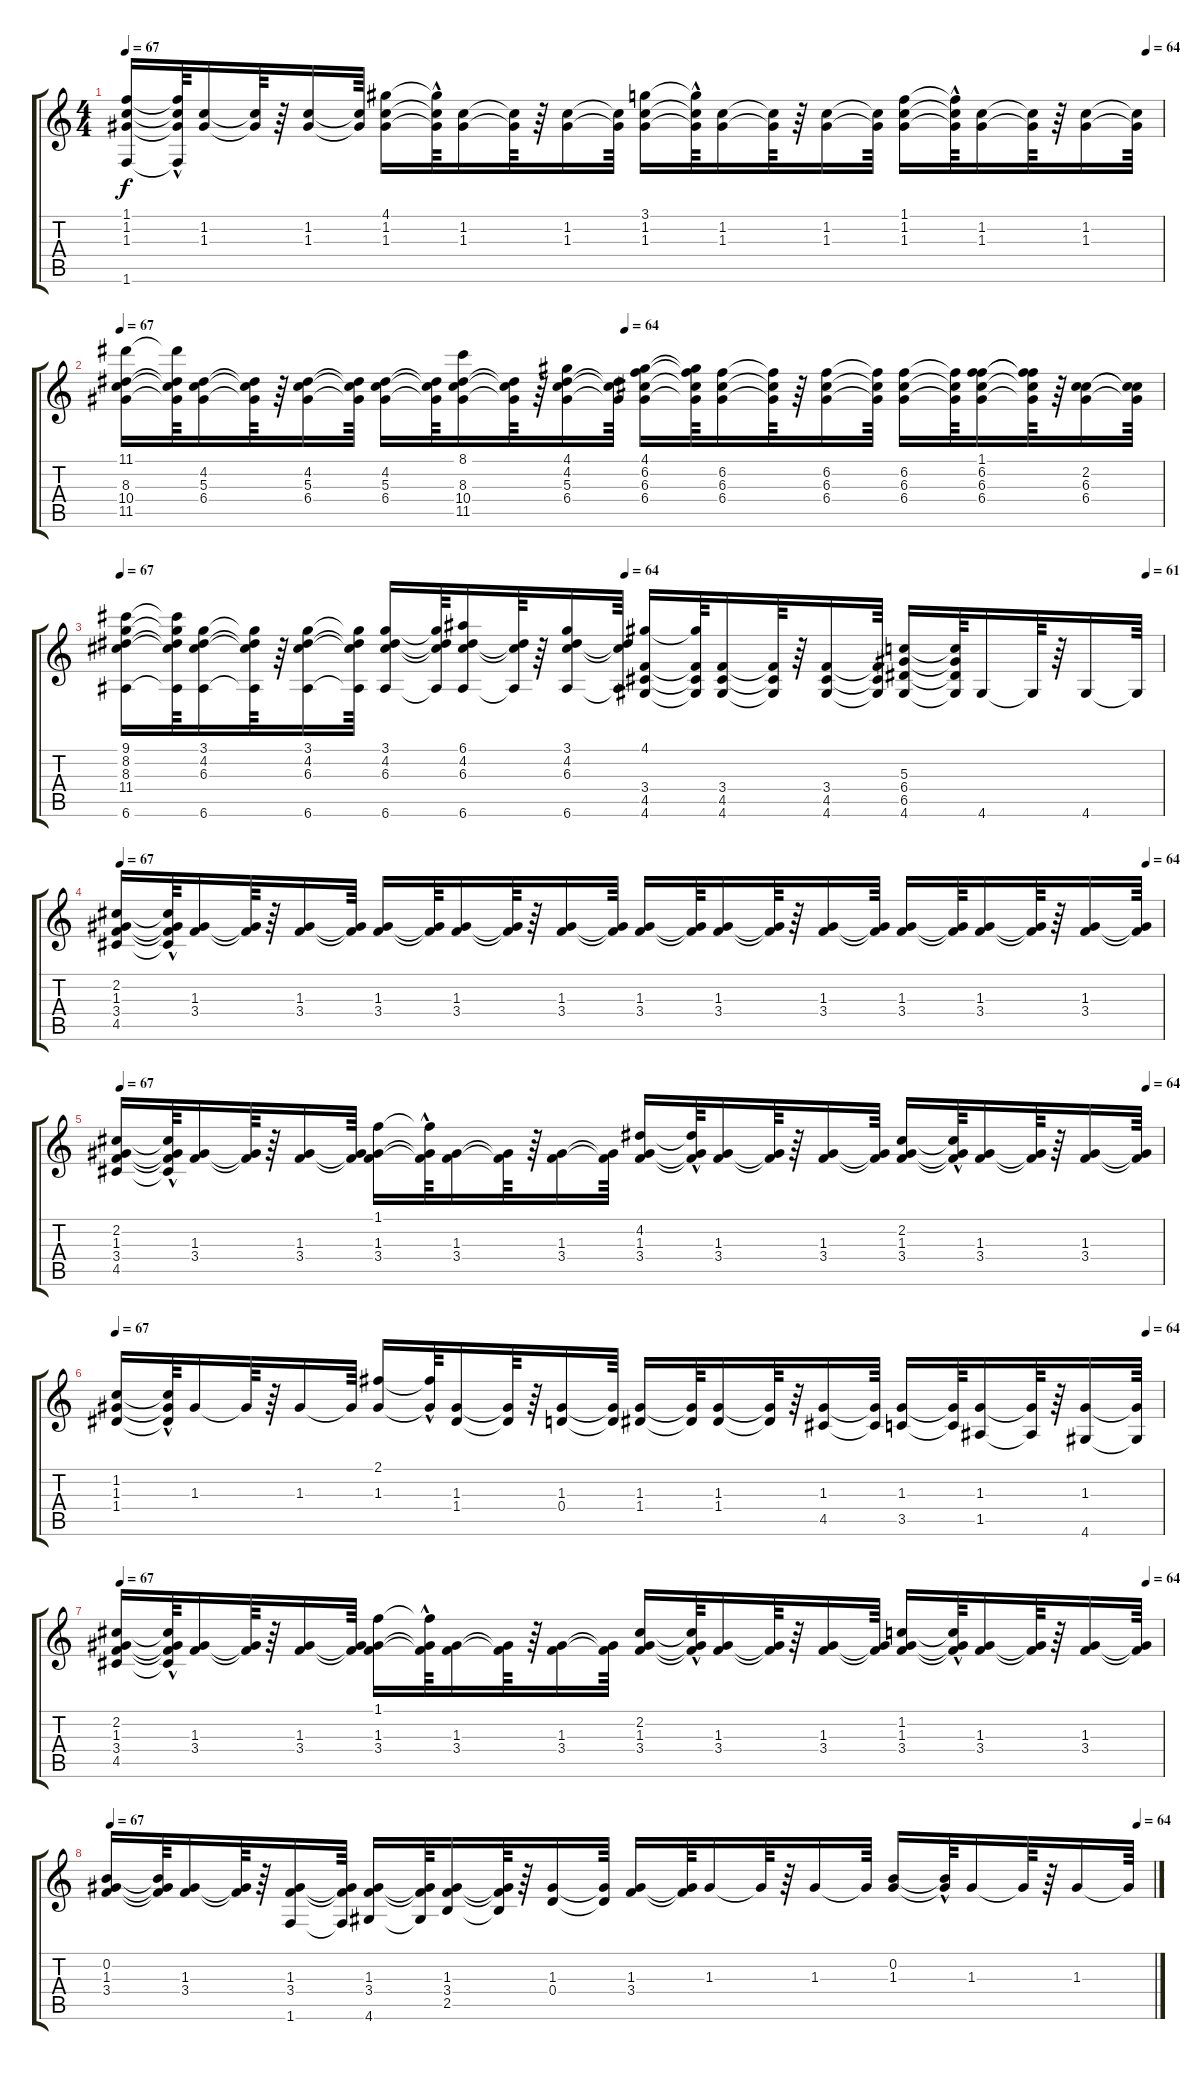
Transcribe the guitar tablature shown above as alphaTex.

\track "" {instrument acousticguitarnylon}
\staff {score tabs}
\tuning (E4 B3 G3 D3 A2 E2) {hide}
\ts (4 4)
\tempo 67
\tempo (64 0.984375)
\clef g2
\ks c
(1.1 1.2 1.3 1.6).16{dy f} (1.1{hac t} 1.2{t} 1.3{t} 1.6{hac t}).64 (1.2 1.3).16 (1.2{t} 1.3{t}).64 r.64 (1.2 1.3).16 (1.2{t} 1.3{t}).64 (4.1 1.2 1.3).16 (4.1{hac t} 1.2{t} 1.3{t}).64 (1.2 1.3).16 (1.2{t} 1.3{t}).64 r.64 (1.2 1.3).16 (1.2{t} 1.3{t}).64 (3.1 1.2 1.3).16 (3.1{hac t} 1.2{t} 1.3{t}).64 (1.2 1.3).16 (1.2{t} 1.3{t}).64 r.64 (1.2 1.3).16 (1.2{t} 1.3{t}).64 (1.1 1.2 1.3).16 (1.1{hac t} 1.2{t} 1.3{t}).64 (1.2 1.3).16 (1.2{t} 1.3{t}).64 r.64 (1.2 1.3).16 (1.2{t} 1.3{t}).64 |
\tempo 67
\tempo (64 0.484375)
(11.1 8.3 10.4 11.5).16 (11.1{t} 8.3{t} 10.4{t} 11.5{t}).64 (4.2 5.3 6.4).16 (4.2{t} 5.3{t} 6.4{t}).64 r.64 (4.2 5.3 6.4).16 (4.2{t} 5.3{t} 6.4{t}).64 (4.2 5.3 6.4).16 (4.2{t} 5.3{t} 6.4{t}).64 (8.1 8.3 10.4 11.5).16 (8.3{t} 10.4{t} 11.5{t}).64 r.64 (4.1 4.2 5.3 6.4).16 (4.2{t} 5.3{t} 6.4{t}).64 (4.1 6.2 6.3 6.4).16 (4.1{t} 6.2{t} 6.3{t} 6.4{t}).64 (6.2 6.3 6.4).16 (6.2{t} 6.3{t} 6.4{t}).64 r.64 (6.2 6.3 6.4).16 (6.2{t} 6.3{t} 6.4{t}).64 (6.2 6.3 6.4).16 (6.2{t} 6.3{t} 6.4{t}).64 (1.1 6.2 6.3 6.4).16 (1.1{t} 6.2{t} 6.3{t} 6.4{t}).64 r.64 (2.2 6.3 6.4).16 (2.2{t} 6.3{t} 6.4{t}).64 |
\tempo 67
\tempo (64 0.484375)
\tempo (61 0.984375)
(9.1 8.2 8.3 11.4 6.6).16 (9.1{t} 8.2{t} 8.3{t} 11.4{t} 6.6{t}).64 (3.1 4.2 6.3 6.6).16 (3.1{t} 4.2{t} 6.3{t} 6.6{t}).64 r.64 (3.1 4.2 6.3 6.6).16 (3.1{t} 4.2{t} 6.3{t} 6.6{t}).64 (3.1 4.2 6.3 6.6).16 (3.1{t} 4.2{t} 6.3{t} 6.6{t}).64 (6.1 4.2 6.3 6.6).16 (4.2{t} 6.3{t} 6.6{t}).64 r.64 (3.1 4.2 6.3 6.6).16 (4.2{t} 6.3{t} 6.6{t}).64 (4.1 3.4 4.5 4.6).16 (4.1{t} 3.4{t} 4.5{t} 4.6{t}).64 (3.4 4.5 4.6).16 (3.4{t} 4.5{t} 4.6{t}).64 r.64 (3.4 4.5 4.6).16 (3.4{t} 4.5{t} 4.6{t}).64 (5.3 6.4 6.5 4.6).16 (5.3{t} 6.4{t} 6.5{t} 4.6{t}).64 4.6.16 4.6{t}.64 r.64 4.6.16 4.6{t}.64 |
\tempo 67
\tempo (64 0.984375)
(2.2 1.3 3.4 4.5).16 (2.2{t} 1.3{t} 3.4{t} 4.5{hac t}).64 (1.3 3.4).16 (1.3{t} 3.4{t}).64 r.64 (1.3 3.4).16 (1.3{t} 3.4{t}).64 (1.3 3.4).16 (1.3{t} 3.4{t}).64 (1.3 3.4).16 (1.3{t} 3.4{t}).64 r.64 (1.3 3.4).16 (1.3{t} 3.4{t}).64 (1.3 3.4).16 (1.3{t} 3.4{t}).64 (1.3 3.4).16 (1.3{t} 3.4{t}).64 r.64 (1.3 3.4).16 (1.3{t} 3.4{t}).64 (1.3 3.4).16 (1.3{t} 3.4{t}).64 (1.3 3.4).16 (1.3{t} 3.4{t}).64 r.64 (1.3 3.4).16 (1.3{t} 3.4{t}).64 |
\tempo 67
\tempo (64 0.984375)
(2.2 1.3 3.4 4.5).16 (2.2{hac t} 1.3{t} 3.4{t} 4.5{hac t}).64 (1.3 3.4).16 (1.3{t} 3.4{t}).64 r.64 (1.3 3.4).16 (1.3{t} 3.4{t}).64 (1.1 1.3 3.4).16 (1.1{hac t} 1.3{t} 3.4{t}).64 (1.3 3.4).16 (1.3{t} 3.4{t}).64 r.64 (1.3 3.4).16 (1.3{t} 3.4{t}).64 (4.2 1.3 3.4).16 (4.2{hac t} 1.3{t} 3.4{t}).64 (1.3 3.4).16 (1.3{t} 3.4{t}).64 r.64 (1.3 3.4).16 (1.3{t} 3.4{t}).64 (2.2 1.3 3.4).16 (2.2{hac t} 1.3{t} 3.4{t}).64 (1.3 3.4).16 (1.3{t} 3.4{t}).64 r.64 (1.3 3.4).16 (1.3{t} 3.4{t}).64 |
\tempo 67
\tempo (64 0.984375)
(1.2 1.3 1.4).16 (1.2{hac t} 1.3{t} 1.4{t}).64 1.3.16 1.3{t}.64 r.64 1.3.16 1.3{t}.64 (2.1 1.3).16 (2.1{hac t} 1.3{t}).64 (1.3 1.4).16 (1.3{t} 1.4{t}).64 r.64 (1.3 0.4).16 (1.3{t} 0.4{t}).64 (1.3 1.4).16 (1.3{t} 1.4{t}).64 (1.3 1.4).16 (1.3{t} 1.4{t}).64 r.64 (1.3 4.5).16 (1.3{t} 4.5{t}).64 (1.3 3.5).16 (1.3{t} 3.5{t}).64 (1.3 1.5).16 (1.3{t} 1.5{t}).64 r.64 (1.3 4.6).16 (1.3{t} 4.6{t}).64 |
\tempo 67
\tempo (64 0.984375)
(2.2 1.3 3.4 4.5).16 (2.2{hac t} 1.3{t} 3.4{t} 4.5{hac t}).64 (1.3 3.4).16 (1.3{t} 3.4{t}).64 r.64 (1.3 3.4).16 (1.3{t} 3.4{t}).64 (1.1 1.3 3.4).16 (1.1{hac t} 1.3{t} 3.4{t}).64 (1.3 3.4).16 (1.3{t} 3.4{t}).64 r.64 (1.3 3.4).16 (1.3{t} 3.4{t}).64 (2.2 1.3 3.4).16 (2.2{hac t} 1.3{t} 3.4{t}).64 (1.3 3.4).16 (1.3{t} 3.4{t}).64 r.64 (1.3 3.4).16 (1.3{t} 3.4{t}).64 (1.2 1.3 3.4).16 (1.2{hac t} 1.3{t} 3.4{t}).64 (1.3 3.4).16 (1.3{t} 3.4{t}).64 r.64 (1.3 3.4).16 (1.3{t} 3.4{t}).64 |
\tempo 67
\tempo (64 0.984375)
(0.2 1.3 3.4).16 (0.2{t} 1.3{t} 3.4{t}).64 (1.3 3.4).16 (1.3{t} 3.4{t}).64 r.64 (1.3 3.4 1.6).16 (1.3{t} 3.4{t} 1.6{t}).64 (1.3 3.4 4.6).16 (1.3{t} 3.4{t} 4.6{t}).64 (1.3 3.4 2.5).16 (1.3{t} 3.4{t} 2.5{t}).64 r.64 (1.3 0.4).16 (1.3{t} 0.4{t}).64 (1.3 3.4).16 (1.3{t} 3.4{t}).64 1.3.16 1.3{t}.64 r.64 1.3.16 1.3{t}.64 (0.2 1.3).16 (0.2{hac t} 1.3{t}).64 1.3.16 1.3{t}.64 r.64 1.3.16 1.3{t}.64
